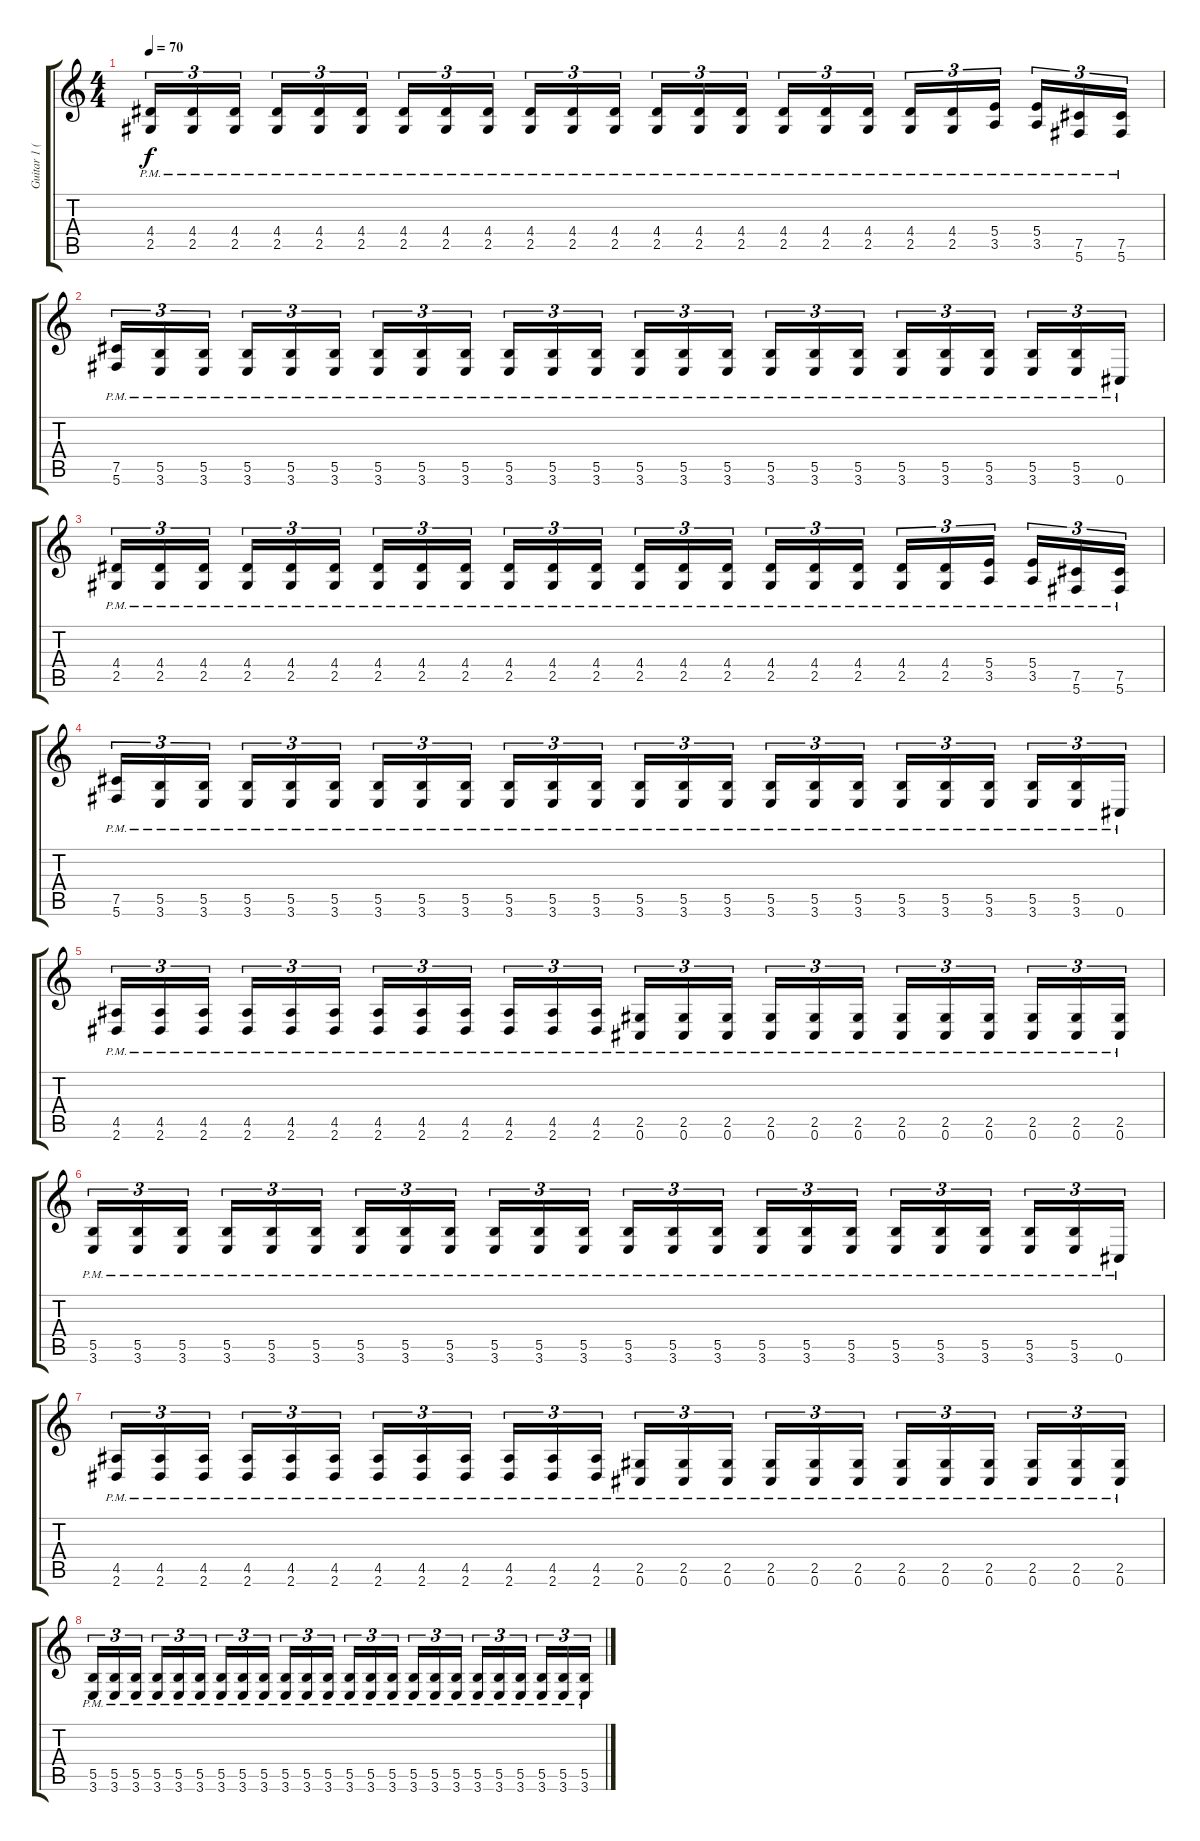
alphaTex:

\track ("Guitar 1 (Distortion)" "Guitar 1 (") {instrument distortionguitar}
\staff {score tabs}
\tuning (Db4 Ab3 E3 B2 Gb2 Db2) {hide}
\ts (4 4)
\tempo 70
\clef g2
\ks c
(4.4{pm} 2.5{pm}).16{tu (3 2) dy f} (4.4{pm} 2.5{pm}).16{tu (3 2)} (4.4{pm} 2.5{pm}).16{tu (3 2) beam splitsecondary} (4.4{pm} 2.5{pm}).16{tu (3 2)} (4.4{pm} 2.5{pm}).16{tu (3 2)} (4.4{pm} 2.5{pm}).16{tu (3 2)} (4.4{pm} 2.5{pm}).16{tu (3 2)} (4.4{pm} 2.5{pm}).16{tu (3 2)} (4.4{pm} 2.5{pm}).16{tu (3 2) beam splitsecondary} (4.4{pm} 2.5{pm}).16{tu (3 2)} (4.4{pm} 2.5{pm}).16{tu (3 2)} (4.4{pm} 2.5{pm}).16{tu (3 2)} (4.4{pm} 2.5{pm}).16{tu (3 2)} (4.4{pm} 2.5{pm}).16{tu (3 2)} (4.4{pm} 2.5{pm}).16{tu (3 2) beam splitsecondary} (4.4{pm} 2.5{pm}).16{tu (3 2)} (4.4{pm} 2.5{pm}).16{tu (3 2)} (4.4{pm} 2.5{pm}).16{tu (3 2)} (4.4{pm} 2.5{pm}).16{tu (3 2)} (4.4{pm} 2.5{pm}).16{tu (3 2)} (5.4{pm} 3.5{pm}).16{tu (3 2) beam splitsecondary} (5.4{pm} 3.5{pm}).16{tu (3 2)} (7.5{pm} 5.6).16{tu (3 2)} (7.5{pm} 5.6).16{tu (3 2)} |
(7.5{pm} 5.6{pm}).16{tu (3 2)} (5.5{pm} 3.6{pm}).16{tu (3 2)} (5.5{pm} 3.6{pm}).16{tu (3 2) beam splitsecondary} (5.5{pm} 3.6{pm}).16{tu (3 2)} (5.5{pm} 3.6{pm}).16{tu (3 2)} (5.5{pm} 3.6{pm}).16{tu (3 2)} (5.5{pm} 3.6{pm}).16{tu (3 2)} (5.5{pm} 3.6{pm}).16{tu (3 2)} (5.5{pm} 3.6{pm}).16{tu (3 2) beam splitsecondary} (5.5{pm} 3.6{pm}).16{tu (3 2)} (5.5{pm} 3.6{pm}).16{tu (3 2)} (5.5{pm} 3.6{pm}).16{tu (3 2)} (5.5{pm} 3.6{pm}).16{tu (3 2)} (5.5{pm} 3.6{pm}).16{tu (3 2)} (5.5{pm} 3.6{pm}).16{tu (3 2) beam splitsecondary} (5.5{pm} 3.6{pm}).16{tu (3 2)} (5.5{pm} 3.6{pm}).16{tu (3 2)} (5.5{pm} 3.6{pm}).16{tu (3 2)} (5.5{pm} 3.6{pm}).16{tu (3 2)} (5.5{pm} 3.6{pm}).16{tu (3 2)} (5.5{pm} 3.6{pm}).16{tu (3 2) beam splitsecondary} (5.5{pm} 3.6{pm}).16{tu (3 2)} (5.5{pm} 3.6{pm}).16{tu (3 2)} 0.6{pm}.16{tu (3 2)} |
(4.4{pm} 2.5{pm}).16{tu (3 2)} (4.4{pm} 2.5{pm}).16{tu (3 2)} (4.4{pm} 2.5{pm}).16{tu (3 2) beam splitsecondary} (4.4{pm} 2.5{pm}).16{tu (3 2)} (4.4{pm} 2.5{pm}).16{tu (3 2)} (4.4{pm} 2.5{pm}).16{tu (3 2)} (4.4{pm} 2.5{pm}).16{tu (3 2)} (4.4{pm} 2.5{pm}).16{tu (3 2)} (4.4{pm} 2.5{pm}).16{tu (3 2) beam splitsecondary} (4.4{pm} 2.5{pm}).16{tu (3 2)} (4.4{pm} 2.5{pm}).16{tu (3 2)} (4.4{pm} 2.5{pm}).16{tu (3 2)} (4.4{pm} 2.5{pm}).16{tu (3 2)} (4.4{pm} 2.5{pm}).16{tu (3 2)} (4.4{pm} 2.5{pm}).16{tu (3 2) beam splitsecondary} (4.4{pm} 2.5{pm}).16{tu (3 2)} (4.4{pm} 2.5{pm}).16{tu (3 2)} (4.4{pm} 2.5{pm}).16{tu (3 2)} (4.4{pm} 2.5{pm}).16{tu (3 2)} (4.4{pm} 2.5{pm}).16{tu (3 2)} (5.4{pm} 3.5{pm}).16{tu (3 2) beam splitsecondary} (5.4{pm} 3.5{pm}).16{tu (3 2)} (7.5{pm} 5.6).16{tu (3 2)} (7.5{pm} 5.6).16{tu (3 2)} |
(7.5{pm} 5.6{pm}).16{tu (3 2)} (5.5{pm} 3.6{pm}).16{tu (3 2)} (5.5{pm} 3.6{pm}).16{tu (3 2) beam splitsecondary} (5.5{pm} 3.6{pm}).16{tu (3 2)} (5.5{pm} 3.6{pm}).16{tu (3 2)} (5.5{pm} 3.6{pm}).16{tu (3 2)} (5.5{pm} 3.6{pm}).16{tu (3 2)} (5.5{pm} 3.6{pm}).16{tu (3 2)} (5.5{pm} 3.6{pm}).16{tu (3 2) beam splitsecondary} (5.5{pm} 3.6{pm}).16{tu (3 2)} (5.5{pm} 3.6{pm}).16{tu (3 2)} (5.5{pm} 3.6{pm}).16{tu (3 2)} (5.5{pm} 3.6{pm}).16{tu (3 2)} (5.5{pm} 3.6{pm}).16{tu (3 2)} (5.5{pm} 3.6{pm}).16{tu (3 2) beam splitsecondary} (5.5{pm} 3.6{pm}).16{tu (3 2)} (5.5{pm} 3.6{pm}).16{tu (3 2)} (5.5{pm} 3.6{pm}).16{tu (3 2)} (5.5{pm} 3.6{pm}).16{tu (3 2)} (5.5{pm} 3.6{pm}).16{tu (3 2)} (5.5{pm} 3.6{pm}).16{tu (3 2) beam splitsecondary} (5.5{pm} 3.6{pm}).16{tu (3 2)} (5.5{pm} 3.6{pm}).16{tu (3 2)} 0.6{pm}.16{tu (3 2)} |
(4.5{pm} 2.6{pm}).16{tu (3 2)} (4.5{pm} 2.6{pm}).16{tu (3 2)} (4.5{pm} 2.6{pm}).16{tu (3 2) beam splitsecondary} (4.5{pm} 2.6{pm}).16{tu (3 2)} (4.5{pm} 2.6{pm}).16{tu (3 2)} (4.5{pm} 2.6{pm}).16{tu (3 2)} (4.5{pm} 2.6{pm}).16{tu (3 2)} (4.5{pm} 2.6{pm}).16{tu (3 2)} (4.5{pm} 2.6{pm}).16{tu (3 2) beam splitsecondary} (4.5{pm} 2.6{pm}).16{tu (3 2)} (4.5{pm} 2.6{pm}).16{tu (3 2)} (4.5{pm} 2.6{pm}).16{tu (3 2)} (2.5{pm} 0.6{pm}).16{tu (3 2)} (2.5{pm} 0.6{pm}).16{tu (3 2)} (2.5{pm} 0.6{pm}).16{tu (3 2) beam splitsecondary} (2.5{pm} 0.6{pm}).16{tu (3 2)} (2.5{pm} 0.6{pm}).16{tu (3 2)} (2.5{pm} 0.6{pm}).16{tu (3 2)} (2.5{pm} 0.6{pm}).16{tu (3 2)} (2.5{pm} 0.6{pm}).16{tu (3 2)} (2.5{pm} 0.6{pm}).16{tu (3 2) beam splitsecondary} (2.5{pm} 0.6{pm}).16{tu (3 2)} (2.5{pm} 0.6{pm}).16{tu (3 2)} (2.5{pm} 0.6{pm}).16{tu (3 2)} |
(5.5{pm} 3.6{pm}).16{tu (3 2)} (5.5{pm} 3.6{pm}).16{tu (3 2)} (5.5{pm} 3.6{pm}).16{tu (3 2) beam splitsecondary} (5.5{pm} 3.6{pm}).16{tu (3 2)} (5.5{pm} 3.6{pm}).16{tu (3 2)} (5.5{pm} 3.6{pm}).16{tu (3 2)} (5.5{pm} 3.6{pm}).16{tu (3 2)} (5.5{pm} 3.6{pm}).16{tu (3 2)} (5.5{pm} 3.6{pm}).16{tu (3 2) beam splitsecondary} (5.5{pm} 3.6{pm}).16{tu (3 2)} (5.5{pm} 3.6{pm}).16{tu (3 2)} (5.5{pm} 3.6{pm}).16{tu (3 2)} (5.5{pm} 3.6{pm}).16{tu (3 2)} (5.5{pm} 3.6{pm}).16{tu (3 2)} (5.5{pm} 3.6{pm}).16{tu (3 2) beam splitsecondary} (5.5{pm} 3.6{pm}).16{tu (3 2)} (5.5{pm} 3.6{pm}).16{tu (3 2)} (5.5{pm} 3.6{pm}).16{tu (3 2)} (5.5{pm} 3.6{pm}).16{tu (3 2)} (5.5{pm} 3.6{pm}).16{tu (3 2)} (5.5{pm} 3.6{pm}).16{tu (3 2) beam splitsecondary} (5.5{pm} 3.6{pm}).16{tu (3 2)} (5.5{pm} 3.6{pm}).16{tu (3 2)} 0.6{pm}.16{tu (3 2)} |
(4.5{pm} 2.6{pm}).16{tu (3 2)} (4.5{pm} 2.6{pm}).16{tu (3 2)} (4.5{pm} 2.6{pm}).16{tu (3 2) beam splitsecondary} (4.5{pm} 2.6{pm}).16{tu (3 2)} (4.5{pm} 2.6{pm}).16{tu (3 2)} (4.5{pm} 2.6{pm}).16{tu (3 2)} (4.5{pm} 2.6{pm}).16{tu (3 2)} (4.5{pm} 2.6{pm}).16{tu (3 2)} (4.5{pm} 2.6{pm}).16{tu (3 2) beam splitsecondary} (4.5{pm} 2.6{pm}).16{tu (3 2)} (4.5{pm} 2.6{pm}).16{tu (3 2)} (4.5{pm} 2.6{pm}).16{tu (3 2)} (2.5{pm} 0.6{pm}).16{tu (3 2)} (2.5{pm} 0.6{pm}).16{tu (3 2)} (2.5{pm} 0.6{pm}).16{tu (3 2) beam splitsecondary} (2.5{pm} 0.6{pm}).16{tu (3 2)} (2.5{pm} 0.6{pm}).16{tu (3 2)} (2.5{pm} 0.6{pm}).16{tu (3 2)} (2.5{pm} 0.6{pm}).16{tu (3 2)} (2.5{pm} 0.6{pm}).16{tu (3 2)} (2.5{pm} 0.6{pm}).16{tu (3 2) beam splitsecondary} (2.5{pm} 0.6{pm}).16{tu (3 2)} (2.5{pm} 0.6{pm}).16{tu (3 2)} (2.5{pm} 0.6{pm}).16{tu (3 2)} |
(5.5{pm} 3.6{pm}).16{tu (3 2)} (5.5{pm} 3.6{pm}).16{tu (3 2)} (5.5{pm} 3.6{pm}).16{tu (3 2) beam splitsecondary} (5.5{pm} 3.6{pm}).16{tu (3 2)} (5.5{pm} 3.6{pm}).16{tu (3 2)} (5.5{pm} 3.6{pm}).16{tu (3 2)} (5.5{pm} 3.6{pm}).16{tu (3 2)} (5.5{pm} 3.6{pm}).16{tu (3 2)} (5.5{pm} 3.6{pm}).16{tu (3 2) beam splitsecondary} (5.5{pm} 3.6{pm}).16{tu (3 2)} (5.5{pm} 3.6{pm}).16{tu (3 2)} (5.5{pm} 3.6{pm}).16{tu (3 2)} (5.5{pm} 3.6{pm}).16{tu (3 2)} (5.5{pm} 3.6{pm}).16{tu (3 2)} (5.5{pm} 3.6{pm}).16{tu (3 2) beam splitsecondary} (5.5{pm} 3.6{pm}).16{tu (3 2)} (5.5{pm} 3.6{pm}).16{tu (3 2)} (5.5{pm} 3.6{pm}).16{tu (3 2)} (5.5{pm} 3.6{pm}).16{tu (3 2)} (5.5{pm} 3.6{pm}).16{tu (3 2)} (5.5{pm} 3.6{pm}).16{tu (3 2) beam splitsecondary} (5.5{pm} 3.6{pm}).16{tu (3 2)} (5.5{pm} 3.6{pm}).16{tu (3 2)} (5.5{pm} 3.6{pm}).16{tu (3 2)}
